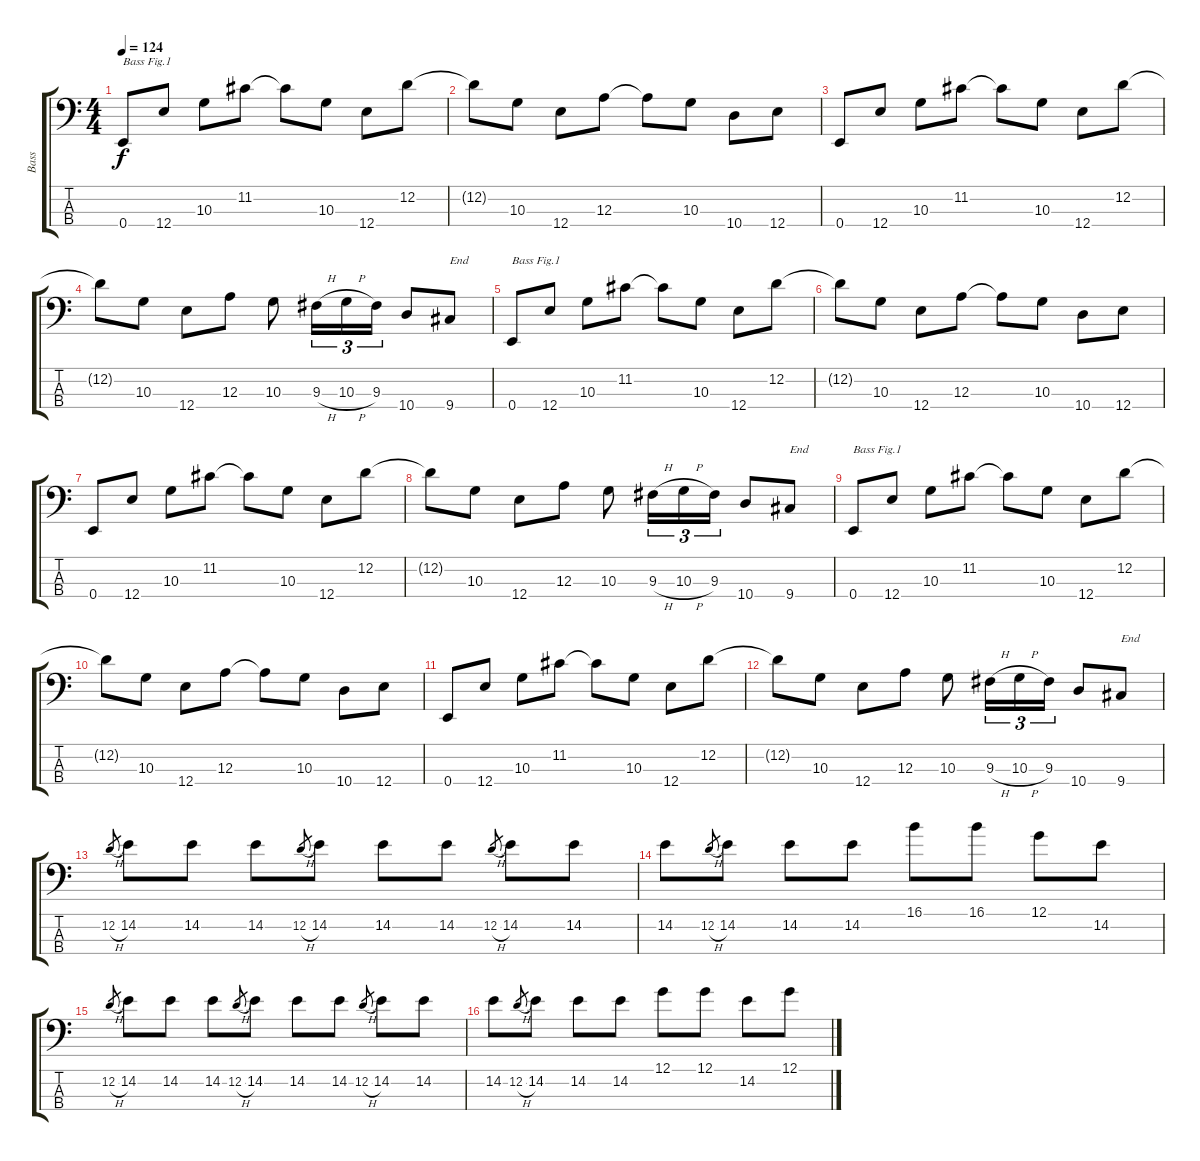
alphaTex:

\track ("Bass" "Bass") {instrument electricbassfinger}
\staff {score tabs}
\tuning (G2 D2 A1 E1) {hide}
\ts (4 4)
\tempo 124
\clef f4
\ks c
0.4.8{txt "Bass Fig.1" dy f} 12.4.8 10.3.8 11.2.8 11.2{t}.8 10.3.8 12.4.8 12.2.8 |
12.2{t}.8 10.3.8 12.4.8 12.3.8 12.3{t}.8 10.3.8 10.4.8 12.4.8 |
0.4.8 12.4.8 10.3.8 11.2.8 11.2{t}.8 10.3.8 12.4.8 12.2.8 |
12.2{t}.8 10.3.8 12.4.8 12.3.8 10.3.8 9.3{h}.16{tu (3 2)} 10.3{h}.16{tu (3 2)} 9.3.16{tu (3 2)} 10.4.8 9.4.8{txt "End"} |
0.4.8{txt "Bass Fig.1"} 12.4.8 10.3.8 11.2.8 11.2{t}.8 10.3.8 12.4.8 12.2.8 |
12.2{t}.8 10.3.8 12.4.8 12.3.8 12.3{t}.8 10.3.8 10.4.8 12.4.8 |
0.4.8 12.4.8 10.3.8 11.2.8 11.2{t}.8 10.3.8 12.4.8 12.2.8 |
12.2{t}.8 10.3.8 12.4.8 12.3.8 10.3.8 9.3{h}.16{tu (3 2)} 10.3{h}.16{tu (3 2)} 9.3.16{tu (3 2)} 10.4.8 9.4.8{txt "End"} |
0.4.8{txt "Bass Fig.1"} 12.4.8 10.3.8 11.2.8 11.2{t}.8 10.3.8 12.4.8 12.2.8 |
12.2{t}.8 10.3.8 12.4.8 12.3.8 12.3{t}.8 10.3.8 10.4.8 12.4.8 |
0.4.8 12.4.8 10.3.8 11.2.8 11.2{t}.8 10.3.8 12.4.8 12.2.8 |
12.2{t}.8 10.3.8 12.4.8 12.3.8 10.3.8 9.3{h}.16{tu (3 2)} 10.3{h}.16{tu (3 2)} 9.3.16{tu (3 2)} 10.4.8 9.4.8{txt "End"} |
12.2{h}.8{gr} 14.2.8 14.2.8 14.2.8 12.2{h}.8{gr} 14.2.8 14.2.8 14.2.8 12.2{h}.8{gr} 14.2.8 14.2.8 |
14.2.8 12.2{h}.8{gr} 14.2.8 14.2.8 14.2.8 16.1.8 16.1.8 12.1.8 14.2.8 |
12.2{h}.8{gr} 14.2.8 14.2.8 14.2.8 12.2{h}.8{gr} 14.2.8 14.2.8 14.2.8 12.2{h}.8{gr} 14.2.8 14.2.8 |
14.2.8 12.2{h}.8{gr} 14.2.8 14.2.8 14.2.8 12.1.8 12.1.8 14.2.8 12.1.8
